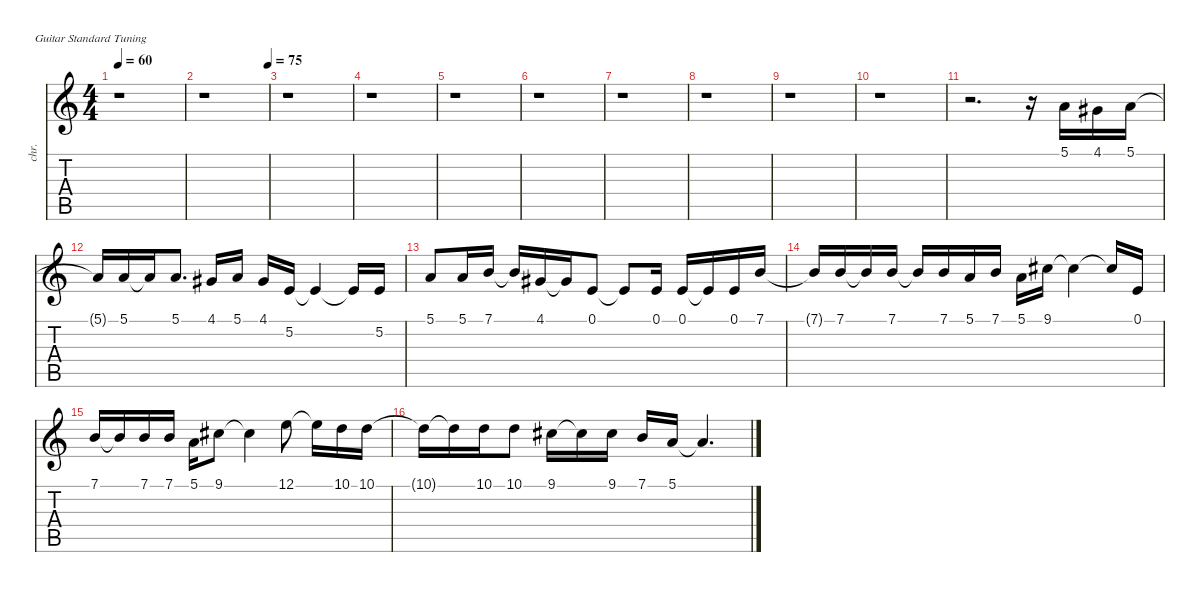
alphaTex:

\defaultSystemsLayout 4
\hideDynamics
\bracketExtendMode nobrackets
\otherSystemsTrackNameOrientation horizontal
\track ("Cristopher Cross" "chr.") {instrument voiceoohs}
\staff {score tabs}
\tuning (E4 B3 G3 D3 A2 E2)
\ts (4 4)
\beaming (8 2 2 2 2)
\tempo 60
\clef g2
\ks c
r.1{dy fff instrument voiceoohs beam Down} |
\tempo (75 1)
r.1{beam Down} |
r.1{beam Down} |
r.1{beam Down} |
r.1{beam Down} |
r.1{beam Down} |
r.1{beam Down} |
r.1{beam Down} |
r.1{beam Down} |
r.1{beam Down} |
r.2{d beam Down} r.16{beam Down} 5.1.16{beam Up} 4.1{acc #}.16{dy ff beam Up} 5.1.16{dy fff beam Up} |
5.1{t}.16{dy f beam Up} 5.1.16{dy fff beam Up} 5.1{t}.16{dy f beam Up} 5.1.8{d dy fff beam Up} 4.1{acc #}.16{beam Up} 5.1.16{beam Up} 4.1{acc #}.16{beam Up} 5.2.16{beam Up} 5.2{t}.4{dy f beam Up} 5.2{t}.16{beam Up} 5.2.16{dy fff beam Up} |
5.1.8{beam Up} 5.1.16{beam Up} 7.1.16{beam Up} 7.1{t}.16{dy f beam Up} 4.1{acc #}.16{dy ff beam Up} 4.1{t acc #}.16{dy f beam Up} 0.1.8{dy fff beam Up} 0.1{t}.8{dy f beam Up} 0.1.16{dy fff beam Up} 0.1.16{beam Up} 0.1{t}.16{dy f beam Up} 0.1.16{dy ff beam Up} 7.1.16{beam Up} |
7.1{t}.16{dy f beam Up} 7.1.16{dy fff beam Up} 7.1{t}.16{dy f beam Up} 7.1.16{dy fff beam Up} 7.1{t}.16{dy f beam Up} 7.1.16{dy fff beam Up} 5.1.16{beam Up} 7.1.16{beam Up} 5.1.16{dy ff beam Down} 9.1{acc #}.16{dy fff beam Down} 9.1{t acc #}.4{dy f beam Down} 9.1{t acc #}.16{beam Up} 0.1.16{dy fff beam Up} |
7.1.16{beam Up} 7.1{t}.16{dy f beam Up} 7.1.16{dy fff beam Up} 7.1.16{dy ff beam Up} 5.1.16{beam Down} 9.1{acc #}.8{dy fff beam Down} 9.1{t acc #}.4{dy f beam Down} 12.1.8{dy ff beam Down} 12.1{t}.16{dy f beam Down} 10.1.16{dy fff beam Down} 10.1.16{beam Down} |
10.1{t}.16{dy f beam Down} 10.1{t}.16{beam Down} 10.1.16{dy fff beam Down} 10.1.8{beam Down} 9.1{acc #}.16{beam Down} 9.1{t acc #}.16{dy f beam Down} 9.1{acc #}.16{dy fff beam Down} 7.1.16{beam Up} 5.1.16{beam Up} 5.1{t}.4{d dy f beam Up}
